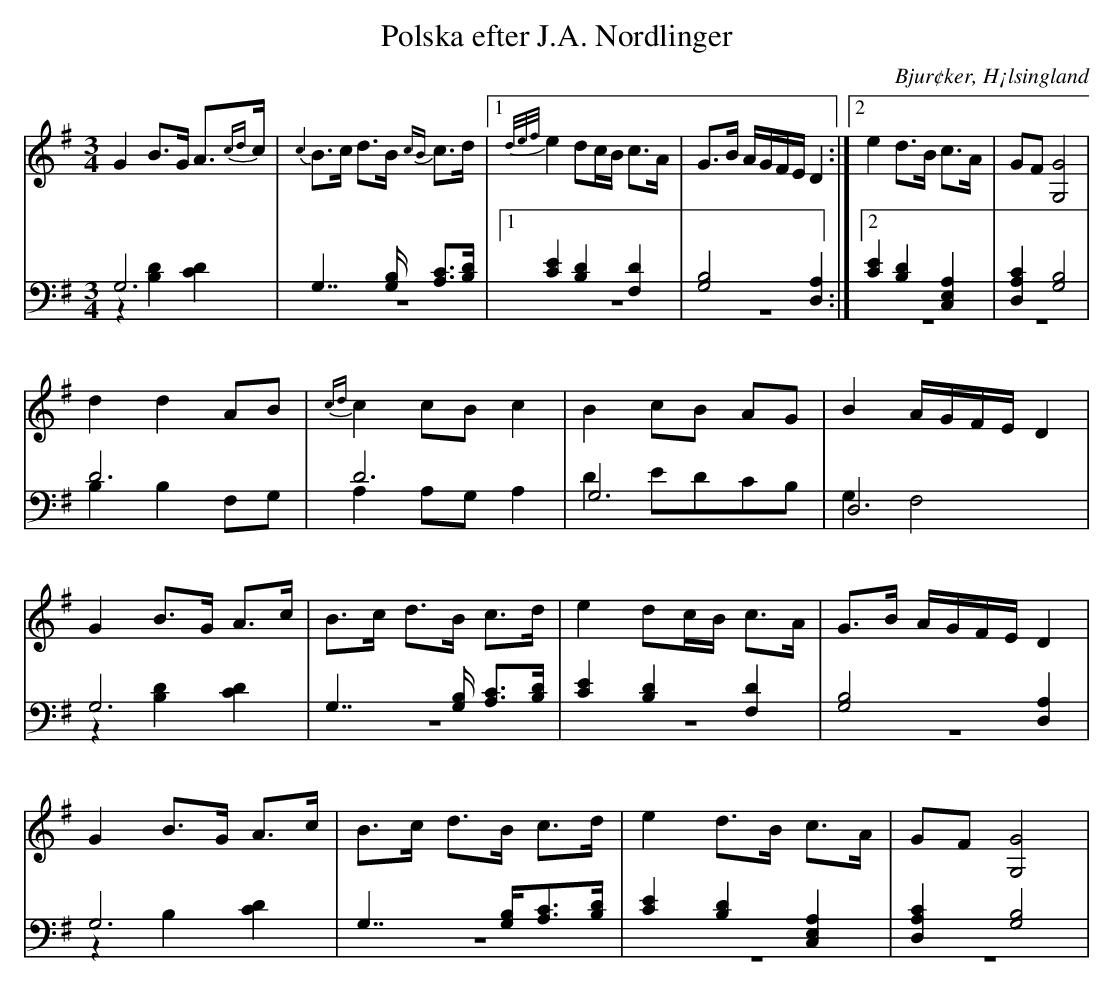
X:1
T: Polska efter J.A. Nordlinger
O: Bjur¢ker, H¡lsingland
M: 3/4
L: 1/8
K: G
V:1
V:2
V:3 merge
V:1
G2 B>G A>{cd2/3}c|{c2}B>c d>B {cB}c>d |1 {d/e/f/}e2 dc/B/ c>A| G>B A/G/F/E/ D2:|2 e2 d>B c>A|GF [G4G,4]  |
 d2 d2 AB|{cd}c2 cB c2|B2 cB AG|B2 A/G/F/E/ D2 |
G2 B>G A>c|B>c d>B c>d |e2 dc/B/ c>A|G>B A/G/F/E/ D2 |
G2 B>G A>c |B>c d>B c>d|e2 d>B c>A|GF [G,4G4] |
V:2 clef=bass
 G,6|G,7/2 [G,/B,/] [A,C]>[B,D]|1 [C2E2] [B,2D2] [F,2D2]| [G,4B,4] [D,2A,2]:|2 [C2E2] [B,2D2] [C,2E,2A,2]| [D,2A,2C2] [G,4B,4]|
D6 |D6 |G,6|D,6 |
G,6 | G,7/2 [G,/B,/] [A,C]>[B,D]| [C2E2] [B,2D2] [F,2D2]| [G,4B,4] [D,2A,2]|
G,6 |G,7/2 [G,/B,/][A,C]>[B,D]|[C2E2] [B,2D2] [C,2E,2A,2]|[D,2A,2C2] [G,4B,4] |
V:3 clef=bass
z2 [B,2D2] [C2D2]| z6|1 z6| z6:|2 z6|  z6|
B,2 B,2 F,G, |A,2 A,G, A,2 |D2 EDCB,|G,2 F,4 |
z2 [B,2D2] [C2D2]| z6 |z6 |z6|
z2 B,2 [C2D2] |z6|z6|z6|
